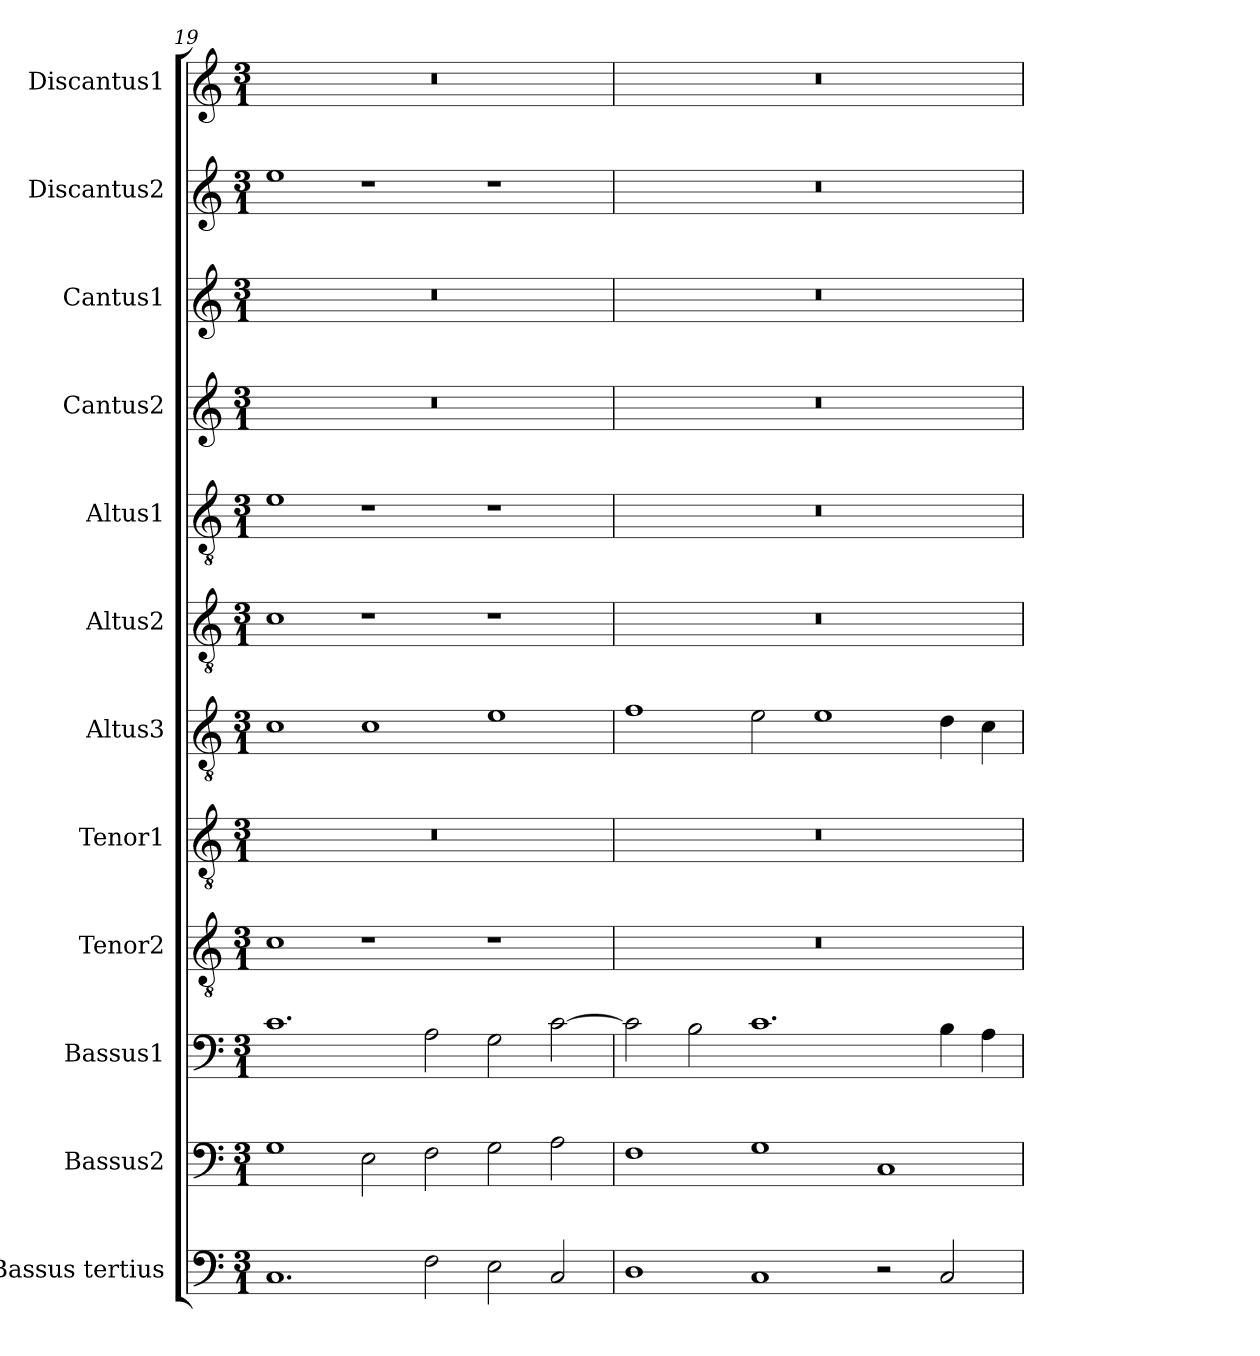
**kern	**kern	**kern	**kern	**kern	**kern	**kern	**kern	**kern	**kern	**kern	**kern
*part12	*part11	*part10	*part9	*part8	*part7	*part6	*part5	*part4	*part3	*part2	*part1
*staff12	*staff11	*staff10	*staff9	*staff8	*staff7	*staff6	*staff5	*staff4	*staff3	*staff2	*staff1
*I"Bassus tertius	*I"Bassus2	*I"Bassus1	*I"Tenor2	*I"Tenor1	*I"Altus3	*I"Altus2	*I"Altus1	*I"Cantus2	*I"Cantus1	*I"Discantus2	*I"Discantus1
*I'B3	*I'B2	*I'B1	*I'T2	*I'T1	*I'A3	*I'A2	*I'A1	*I'C2	*I'C1	*I'D2	*I'D1
*clefF4	*clefF4	*clefF4	*clefGv2	*clefGv2	*clefGv2	*clefGv2	*clefGv2	*clefG2	*clefG2	*clefG2	*clefG2
*k[]	*k[]	*k[]	*k[]	*k[]	*k[]	*k[]	*k[]	*k[]	*k[]	*k[]	*k[]
*M3/1	*M3/1	*M3/1	*M3/1	*M3/1	*M3/1	*M3/1	*M3/1	*M3/1	*M3/1	*M3/1	*M3/1
=19	=19	=19	=19	=19	=19	=19	=19	=19	=19	=19	=19
1.C	1G	1.c	1c	0.r	1c	1c	1e	0.r	0.r	1ee	0.r
.	2E\	.	1r	.	1c	1r	1r	.	.	1r	.
2F\	2F\	2A\	.	.	.	.	.	.	.	.	.
2E\	2G\	2G\	1r	.	1e	1r	1r	.	.	1r	.
2C/	2A\	[2c\	.	.	.	.	.	.	.	.	.
=20	=20	=20	=20	=20	=20	=20	=20	=20	=20	=20	=20
1D	1F	2c\]	0.r	0.r	1f	0.r	0.r	0.r	0.r	0.r	0.r
.	.	2B\	.	.	.	.	.	.	.	.	.
1C	1G	1.c	.	.	2e\	.	.	.	.	.	.
.	.	.	.	.	1e	.	.	.	.	.	.
2r	1C	.	.	.	.	.	.	.	.	.	.
2C/	.	4B\	.	.	4d\	.	.	.	.	.	.
.	.	4A\	.	.	4c\	.	.	.	.	.	.
=	=	=	=	=	=	=	=	=	=	=	=
*-	*-	*-	*-	*-	*-	*-	*-	*-	*-	*-	*-
